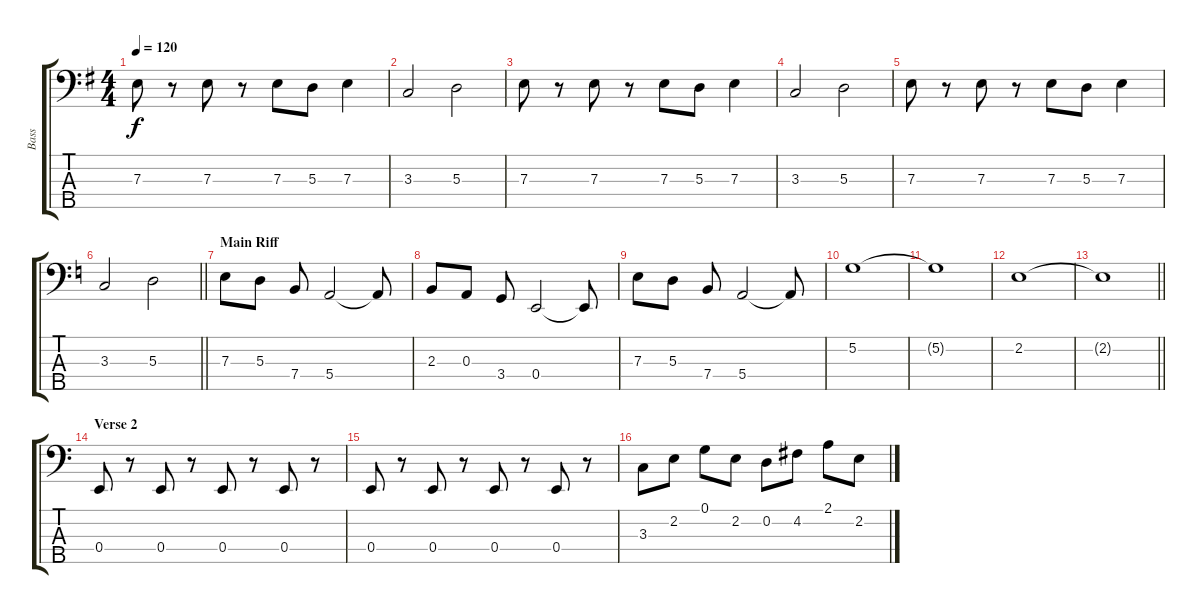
\track ("Bass" "Bass") {instrument electricbassfinger}
\staff {score tabs}
\tuning (G2 D2 A1 E1 B0) {hide}
\ts (4 4)
\tempo 120
\clef f4
\ks g
7.3.8{dy f} r.8 7.3.8 r.8 7.3.8 5.3.8 7.3.4 |
3.3.2 5.3.2 |
7.3.8 r.8 7.3.8 r.8 7.3.8 5.3.8 7.3.4 |
3.3.2 5.3.2 |
7.3.8 r.8 7.3.8 r.8 7.3.8 5.3.8 7.3.4 |
\barLineRight lightlight
\ks c
3.3.2 5.3.2 |
\section ("" "Main Riff")
7.3.8 5.3.8 7.4.8 5.4.2 5.4{t}.8 |
2.3.8 0.3.8 3.4.8 0.4.2 0.4{t}.8 |
7.3.8 5.3.8 7.4.8 5.4.2 5.4{t}.8 |
5.2.1 |
5.2{t}.1 |
2.2.1 |
\barLineRight lightlight
2.2{t}.1 |
\section ("" "Verse 2")
0.4.8 r.8 0.4.8 r.8 0.4.8 r.8 0.4.8 r.8 |
0.4.8 r.8 0.4.8 r.8 0.4.8 r.8 0.4.8 r.8 |
3.3.8 2.2.8 0.1.8 2.2.8 0.2.8 4.2.8 2.1.8 2.2.8
